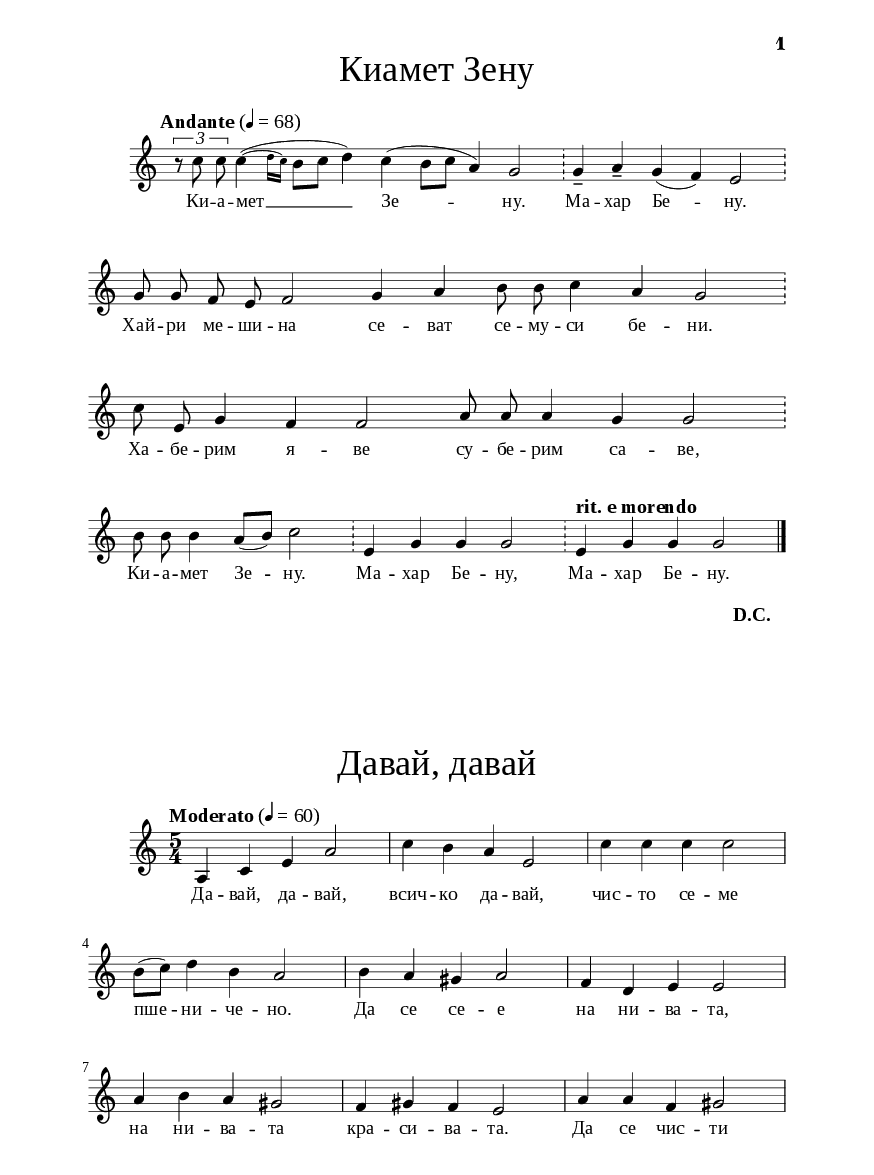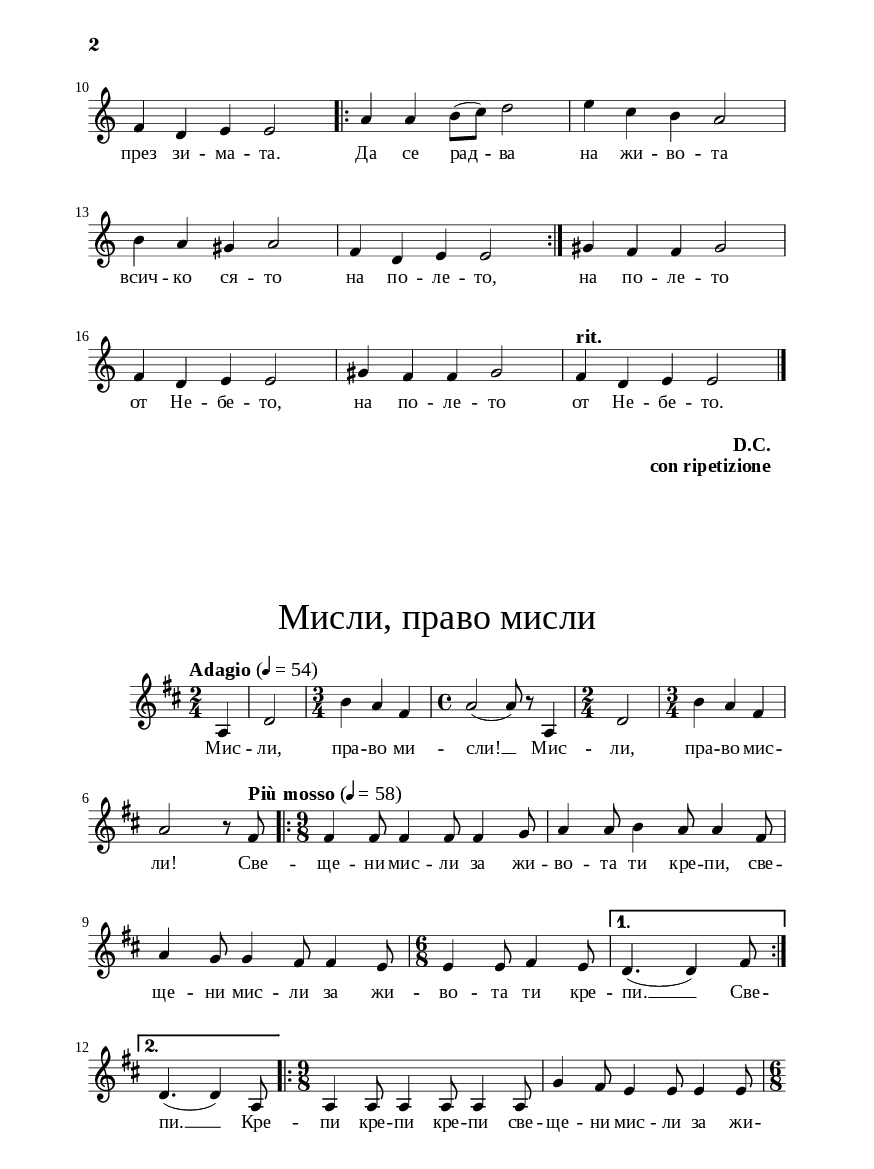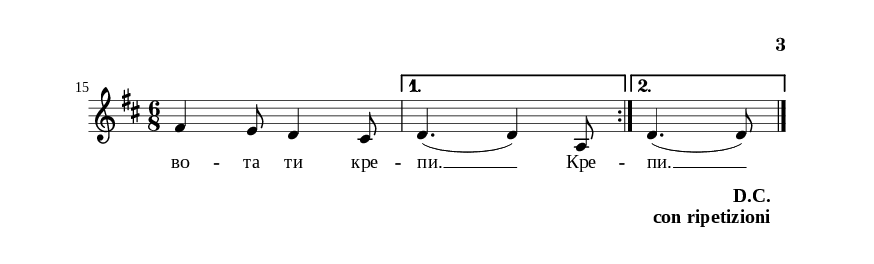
\version "2.24.4"

% include paper part and global functions
\include "include/globals.ily"

\bookpart {
  \label #'ref092_1
  \tocItem \markup "Киамет Зену"
  \include "include/bookpart-paper.ily"
  \score {
    \include "include/score-layout.ily"

    \new Voice \absolute {
      \clef treble
      \key c \major
      \omit Score.TimeSignature
      \cadenzaOn % allows custom bar lines
      \tempoFunc "Andante" 4 "68"

      \autoBeamOff

      \tupletUp \tuplet 3/2 {r8 c'' c''8 }  c''4~ ( \slashedGrace { \stemDown d''16[c''16] \stemNeutral }  b'8[c''] d''4)  c''4 ( b'8 [c''] a'4 ) g'2 \bar"!"

      g'4 -- a' -- g' ( f' ) e'2 \bar"!" \break  g'8 g' f' e' f'2 g'4 a'4

      b'8 b' c''4 a' g'2 \bar"!" \break c''8 e' g'4 f' f'2  a'8 a' a'4 g' g'2 \bar"!" \break

      b'8 b' b'4 a'8 [( b' )] c''2 \bar"!" e'4 g' g' g'2 \bar"!" \tempo "rit. e morendo" e'4 g' g' g'2 \bar "|."

    }



    \addlyrics {
      Ки -- а -- мет __ Зе --  -- ну. Ма -- хар Бе  --  ну. Хай  --  ри ме  -- ши  --  на се  --
      ват се  -- му  -- си бе  -- ни. Ха -- бе -- рим я -- ве су  -- бе  -- рим са  -- ве,
      Ки -- а -- мет Зе --  -- ну. Ма -- хар Бе  --  ну, Ма -- хар Бе  --  ну.
    }

    \header {
      title = \titleFunc #'ref_desc_11 "Киамет Зену" "Kiamet Zenu"
    }

    \midi{}


  } % score
  \markup \dc-one "D.C."

  \markup \vspace #5

  \label #'ref092_2
  \tocItem \markup "Давай, давай"
  \include "include/bookpart-paper.ily"
  \score {
    \include "include/score-layout.ily"

    \new Voice \absolute  {
      \clef treble
      \key a \minor
      \time 5/4
      \tempoFunc "Moderato" 4 "60"

      a4 c' e' a'2 |c''4 b' a' e'2 | c''4 c'' c'' c''2 \break |

      b'8 ( c'' ) d''4 b' a'2 | b'4 a' gis' a'2 | f'4 d' e' e'2 \break |

      a'4 b' a' gis'2 | f'4 gis' f' e'2 | a'4 a' f' gis'2 \break |

      f'4 d' e' e'2  \bar ".|:"|

      a'4 a' b'8 ( c'' ) d''2 |  e''4 c'' b' a'2 \break | % 13

      b'4 a' gis' a'2 | f'4 d' e' e'2
      \bar ":|." | gis'4 f' f' gis'2 \break |

      f'4 d' e' e'2 | gis'4 f' f' gis'2 | \tempo "rit." f'4  d' e' e'2 | \bar "|."

    }



    \addlyrics {
      Да -- вай, да  -- вай, всич -- ко да -- вай,

      чис -- то се -- ме пше -- ни -- че -- но.

      Да се се -- е на ни -- ва -- та, на ни -- ва -- та кра -- си -- ва -- та.

      Да се чис -- ти през зи -- ма -- та.

      Да се рад -- ва на жи -- во -- та

      всич -- ко ся -- то на по -- ле -- то,

      на по -- ле -- то от Hе -- бе -- то,

      на по -- ле -- то от Hе -- бе -- то.

    }

    \header {
      title = \titleFunc #'ref_desc_7 "Давай, давай" "Davaj, davaj"
    }

    \midi{}

  } % score

  \markup \dc-two "D.C.""con ripetizione"

  \markup \vspace #5

  \label #'ref093
  \tocItem \markup "Мисли, право мисли"
  \include "include/bookpart-paper.ily"
  \score {
    \include "include/score-layout.ily"
    \new Voice \absolute  {
      \clef treble
      \key d \major
      \time 2/4
      \tempoFunc "Adagio" 4 "54"

      \partial 4
      \autoBeamOff

      a4 | d'2 | \time 3/4 b'4 a' fis' | \time 4/4 a'2 ( a'8 ) r8 a4 | \time 2/4 d'2 | \time 3/4 b'4 a'4 fis'4 \break

      a'2 r8

      \tempoFunc "Più mosso" 4 "58"
      fis'8 | \repeat volta 2 {
        \time 9/8 fis'4 fis'8 fis'4 fis'8 fis'4 g'8 | a'4 a'8 b'4 a'8 a'4 fis'8 | \break

        a'4 g'8 g'4 fis'8 fis'4 e'8 | \time 6/8 e'4 e'8 fis'4 e'8 |
      } \alternative {
        {d'4. (d'4 ) fis'8 \break}
        {d'4. (d'4) a8 }
      } \repeat volta 2 {
        \time 9/8 a4 a8 a4 a8 a4 a8 | g'4 fis'8 e'4 e'8 e'4 e'8 | \break

        \time 6/8  fis'4 e'8 d'4 cis'8 |
      } \alternative { { d'4. ( d'4 ) a8 } { d'4. ( d'8 ) } } \bar "|."

    }

    \addlyrics {
      Мис -- ли, пра -- во ми -- сли! __  Мис -- ли, пра -- во мис -- ли!

      Све -- ще -- ни мис -- ли за жи -- во -- та ти кре -- пи, све -- ще -- ни мис -- ли за жи -- во -- та ти кре -- пи. __ Све -- пи. __  Кре -- пи кре -- пи

      кре -- пи све -- ще -- ни мис -- ли за жи -- во -- та ти кре -- пи. __  Кре -- пи. __
    }

    \header {
      title = \titleFunc #'ref_desc_14 "Мисли, право мисли" "Misli, pravo misli"
    }

    \midi{}

  } % score

  \markup \dc-two "D.C.""con ripetizioni"

} % bookpart
